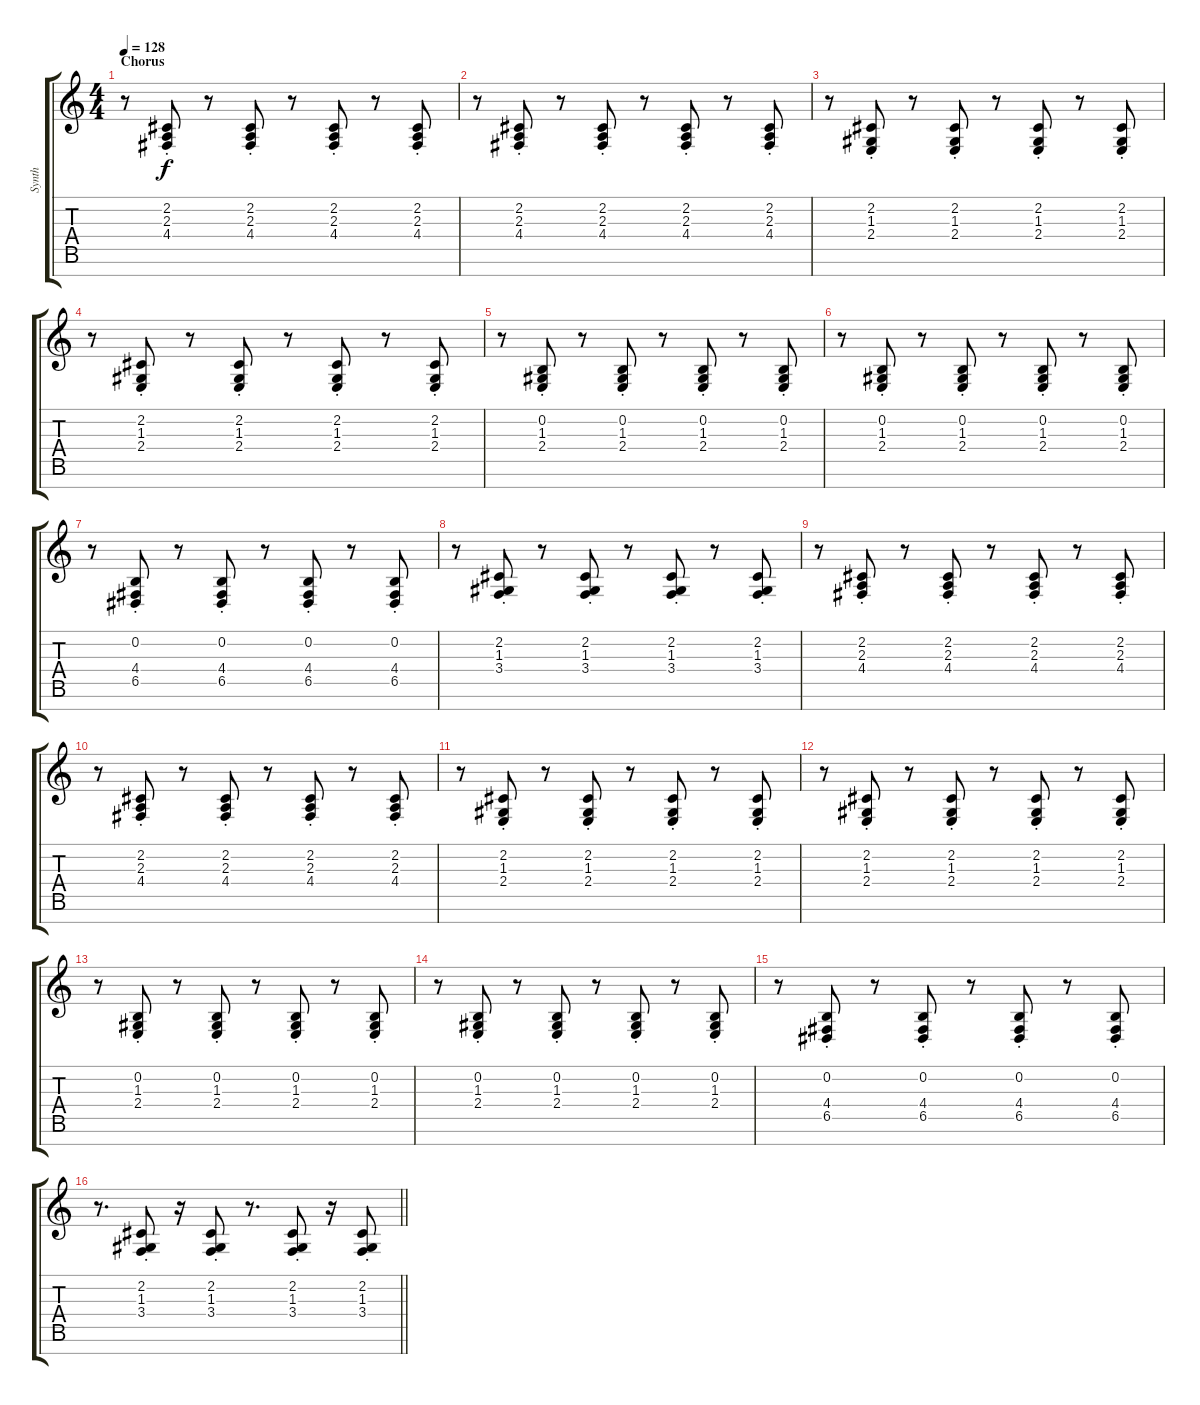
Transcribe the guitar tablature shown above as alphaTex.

\track ("Synth" "Synth") {instrument altosax}
\staff {score tabs}
\tuning (E4 B3 G3 D3 A2 E2 B1) {hide}
\ts (4 4)
\section ("" "Chorus")
\tempo 128
\clef g2
\ks c
r.8{dy f} (2.2{st} 2.3{st} 4.4{st}).8 r.8 (2.2{st} 2.3{st} 4.4{st}).8 r.8 (2.2{st} 2.3{st} 4.4{st}).8 r.8 (2.2{st} 2.3{st} 4.4{st}).8 |
r.8 (2.2{st} 2.3{st} 4.4{st}).8 r.8 (2.2{st} 2.3{st} 4.4{st}).8 r.8 (2.2{st} 2.3{st} 4.4{st}).8 r.8 (2.2{st} 2.3{st} 4.4{st}).8 |
r.8 (2.2{st} 1.3{st} 2.4{st}).8 r.8 (2.2{st} 1.3{st} 2.4{st}).8 r.8 (2.2{st} 1.3{st} 2.4{st}).8 r.8 (2.2{st} 1.3{st} 2.4{st}).8 |
r.8 (2.2{st} 1.3{st} 2.4{st}).8 r.8 (2.2{st} 1.3{st} 2.4{st}).8 r.8 (2.2{st} 1.3{st} 2.4{st}).8 r.8 (2.2{st} 1.3{st} 2.4{st}).8 |
r.8 (0.2{st} 1.3{st} 2.4{st}).8 r.8 (0.2{st} 1.3{st} 2.4{st}).8 r.8 (0.2{st} 1.3{st} 2.4{st}).8 r.8 (0.2{st} 1.3{st} 2.4{st}).8 |
r.8 (0.2{st} 1.3{st} 2.4{st}).8 r.8 (0.2{st} 1.3{st} 2.4{st}).8 r.8 (0.2{st} 1.3{st} 2.4{st}).8 r.8 (0.2{st} 1.3{st} 2.4{st}).8 |
r.8 (0.2{st} 4.4{st} 6.5{st}).8 r.8 (0.2{st} 4.4{st} 6.5{st}).8 r.8 (0.2{st} 4.4{st} 6.5{st}).8 r.8 (0.2{st} 4.4{st} 6.5{st}).8 |
r.8 (2.2{st} 1.3{st} 3.4{st}).8 r.8 (2.2{st} 1.3{st} 3.4{st}).8 r.8 (2.2{st} 1.3{st} 3.4{st}).8 r.8 (2.2{st} 1.3{st} 3.4{st}).8 |
r.8 (2.2{st} 2.3{st} 4.4{st}).8 r.8 (2.2{st} 2.3{st} 4.4{st}).8 r.8 (2.2{st} 2.3{st} 4.4{st}).8 r.8 (2.2{st} 2.3{st} 4.4{st}).8 |
r.8 (2.2{st} 2.3{st} 4.4{st}).8 r.8 (2.2{st} 2.3{st} 4.4{st}).8 r.8 (2.2{st} 2.3{st} 4.4{st}).8 r.8 (2.2{st} 2.3{st} 4.4{st}).8 |
r.8 (2.2{st} 1.3{st} 2.4{st}).8 r.8 (2.2{st} 1.3{st} 2.4{st}).8 r.8 (2.2{st} 1.3{st} 2.4{st}).8 r.8 (2.2{st} 1.3{st} 2.4{st}).8 |
r.8 (2.2{st} 1.3{st} 2.4{st}).8 r.8 (2.2{st} 1.3{st} 2.4{st}).8 r.8 (2.2{st} 1.3{st} 2.4{st}).8 r.8 (2.2{st} 1.3{st} 2.4{st}).8 |
r.8 (0.2{st} 1.3{st} 2.4{st}).8 r.8 (0.2{st} 1.3{st} 2.4{st}).8 r.8 (0.2{st} 1.3{st} 2.4{st}).8 r.8 (0.2{st} 1.3{st} 2.4{st}).8 |
r.8 (0.2{st} 1.3{st} 2.4{st}).8 r.8 (0.2{st} 1.3{st} 2.4{st}).8 r.8 (0.2{st} 1.3{st} 2.4{st}).8 r.8 (0.2{st} 1.3{st} 2.4{st}).8 |
r.8 (0.2{st} 4.4{st} 6.5{st}).8 r.8 (0.2{st} 4.4{st} 6.5{st}).8 r.8 (0.2{st} 4.4{st} 6.5{st}).8 r.8 (0.2{st} 4.4{st} 6.5{st}).8 |
\barLineRight lightlight
r.8{d} (2.2{st} 1.3{st} 3.4{st}).8 r.16 (2.2{st} 1.3{st} 3.4{st}).8 r.8{d} (2.2{st} 1.3{st} 3.4{st}).8 r.16 (2.2{st} 1.3{st} 3.4{st}).8
